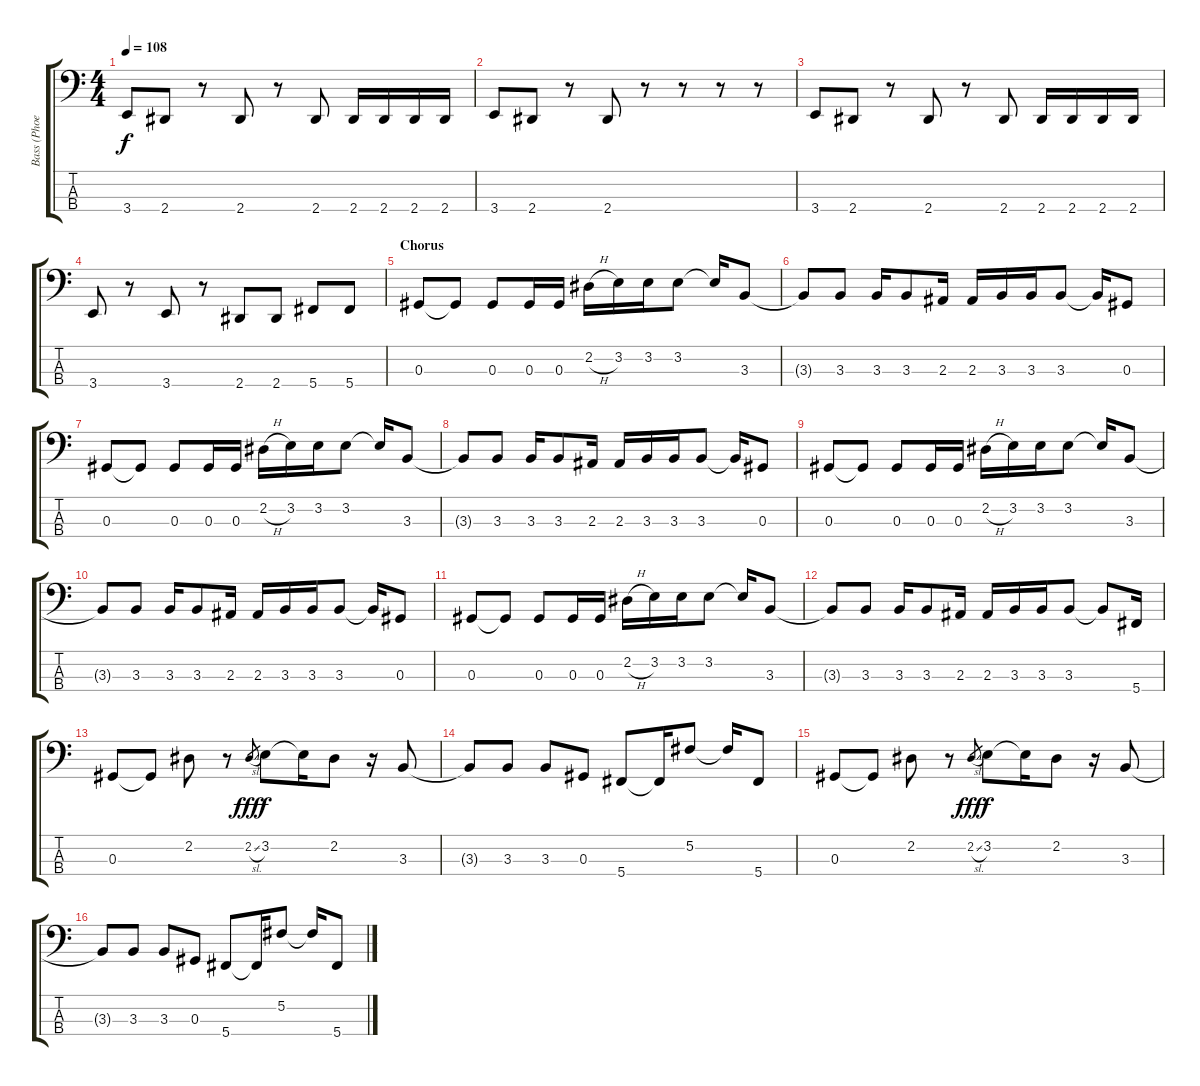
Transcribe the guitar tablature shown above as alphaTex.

\track ("Bass (Phoenix)" "Bass (Phoe") {instrument electricbassfinger}
\staff {score tabs}
\tuning (Gb2 Db2 Ab1 Db1) {hide}
\ts (4 4)
\tempo 108
\clef f4
\ks c
3.4.8{dy f} 2.4.8 r.8 2.4.8 r.8 2.4.8 2.4.16 2.4.16 2.4.16 2.4.16 |
3.4.8 2.4.8 r.8 2.4.8 r.8 r.8 r.8 r.8 |
3.4.8 2.4.8 r.8 2.4.8 r.8 2.4.8 2.4.16 2.4.16 2.4.16 2.4.16 |
3.4.8 r.8 3.4.8 r.8 2.4.8 2.4.8 5.4.8 5.4.8 |
\section ("" "Chorus")
0.3.8 0.3{t}.8 0.3.8 0.3.16 0.3.16 2.2{h}.16 3.2.16 3.2.16 3.2.8 3.2{t}.16 3.3.8 |
3.3{t}.8 3.3.8 3.3.16 3.3.8 2.3.16 2.3.16 3.3.16 3.3.16 3.3.8 3.3{t}.16 0.3.8 |
0.3.8 0.3{t}.8 0.3.8 0.3.16 0.3.16 2.2{h}.16 3.2.16 3.2.16 3.2.8 3.2{t}.16 3.3.8 |
3.3{t}.8 3.3.8 3.3.16 3.3.8 2.3.16 2.3.16 3.3.16 3.3.16 3.3.8 3.3{t}.16 0.3.8 |
0.3.8 0.3{t}.8 0.3.8 0.3.16 0.3.16 2.2{h}.16 3.2.16 3.2.16 3.2.8 3.2{t}.16 3.3.8 |
3.3{t}.8 3.3.8 3.3.16 3.3.8 2.3.16 2.3.16 3.3.16 3.3.16 3.3.8 3.3{t}.16 0.3.8 |
0.3.8 0.3{t}.8 0.3.8 0.3.16 0.3.16 2.2{h}.16 3.2.16 3.2.16 3.2.8 3.2{t}.16 3.3.8 |
3.3{t}.8 3.3.8 3.3.16 3.3.8 2.3.16 2.3.16 3.3.16 3.3.16 3.3.8 3.3{t}.8 5.4.16 |
0.3.8 0.3{t}.8 2.2.8 r.8 2.2{sl}.8{gr dy fff} 3.2.8{dy f} 3.2{t}.16 2.2.8 r.16 3.3.8 |
3.3{t}.8 3.3.8 3.3.8 0.3.8 5.4.8 5.4{t}.16 5.2.8 5.2{t}.16 5.4.8 |
0.3.8 0.3{t}.8 2.2.8 r.8 2.2{sl}.8{gr dy fff} 3.2.8{dy f} 3.2{t}.16 2.2.8 r.16 3.3.8 |
3.3{t}.8 3.3.8 3.3.8 0.3.8 5.4.8 5.4{t}.16 5.2.8 5.2{t}.16 5.4.8
